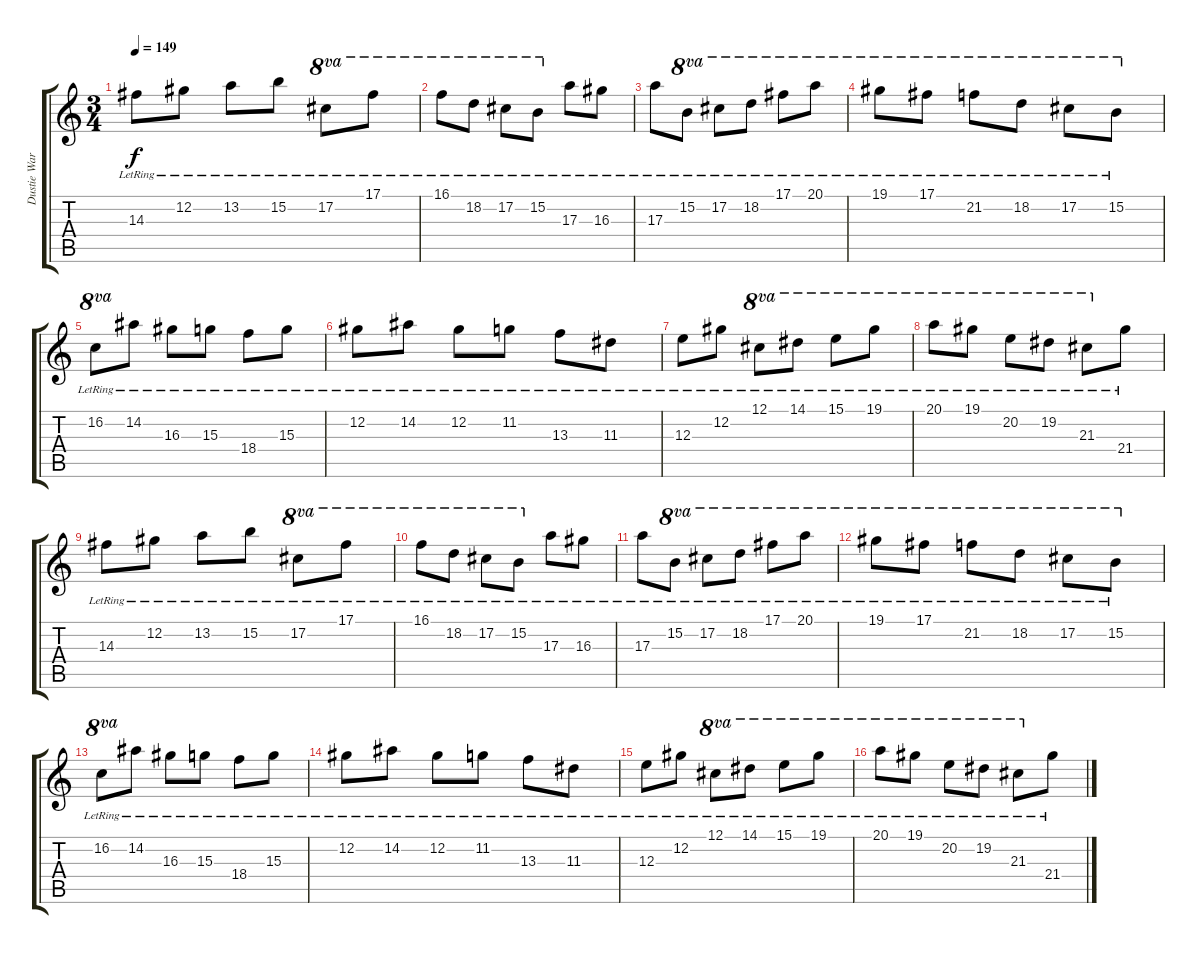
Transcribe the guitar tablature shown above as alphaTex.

\track ("Dustie Waring Lead Gtr." "Dustie War") {instrument distortionguitar}
\staff {score tabs}
\tuning (Db4 Ab3 E3 B2 Gb2 Db2) {hide}
\ts (3 4)
\tempo 149
\clef g2
\ks c
14.3{lr}.8{dy f volume 7} 12.2{lr}.8 13.2{lr}.8 15.2{lr}.8 17.2{lr}.8{ot 8va} 17.1{lr}.8{ot 8va} |
16.1{lr}.8{ot 8va} 18.2{lr}.8{ot 8va} 17.2{lr}.8{ot 8va} 15.2{lr}.8{ot 8va} 17.3{lr}.8 16.3{lr}.8 |
17.3{lr}.8 15.2{lr}.8{ot 8va} 17.2{lr}.8{ot 8va} 18.2{lr}.8{ot 8va} 17.1{lr}.8{ot 8va} 20.1{lr}.8{ot 8va} |
19.1{lr}.8{ot 8va} 17.1{lr}.8{ot 8va} 21.2{lr}.8{ot 8va} 18.2{lr}.8{ot 8va} 17.2{lr}.8{ot 8va} 15.2{lr}.8{ot 8va} |
16.2{lr}.8{ot 8va volume 5} 14.2{lr}.8 16.3{lr}.8 15.3{lr}.8 18.4{lr}.8 15.3{lr}.8 |
12.2{lr}.8 14.2{lr}.8 12.2{lr}.8 11.2{lr}.8 13.3{lr}.8 11.3{lr}.8 |
12.3{lr}.8 12.2{lr}.8 12.1{lr}.8{ot 8va} 14.1{lr}.8{ot 8va} 15.1{lr}.8{ot 8va} 19.1{lr}.8{ot 8va} |
20.1{lr}.8{ot 8va} 19.1{lr}.8{ot 8va} 20.2{lr}.8{ot 8va} 19.2{lr}.8{ot 8va} 21.3{lr}.8{ot 8va} 21.4{lr}.8 |
14.3{lr}.8{volume 3} 12.2{lr}.8 13.2{lr}.8 15.2{lr}.8 17.2{lr}.8{ot 8va} 17.1{lr}.8{ot 8va} |
16.1{lr}.8{ot 8va} 18.2{lr}.8{ot 8va} 17.2{lr}.8{ot 8va} 15.2{lr}.8{ot 8va} 17.3{lr}.8 16.3{lr}.8 |
17.3{lr}.8 15.2{lr}.8{ot 8va} 17.2{lr}.8{ot 8va} 18.2{lr}.8{ot 8va} 17.1{lr}.8{ot 8va} 20.1{lr}.8{ot 8va} |
19.1{lr}.8{ot 8va} 17.1{lr}.8{ot 8va} 21.2{lr}.8{ot 8va} 18.2{lr}.8{ot 8va} 17.2{lr}.8{ot 8va} 15.2{lr}.8{ot 8va} |
16.2{lr}.8{ot 8va volume 0} 14.2{lr}.8 16.3{lr}.8 15.3{lr}.8 18.4{lr}.8 15.3{lr}.8 |
12.2{lr}.8 14.2{lr}.8 12.2{lr}.8 11.2{lr}.8 13.3{lr}.8 11.3{lr}.8 |
12.3{lr}.8 12.2{lr}.8 12.1{lr}.8{ot 8va} 14.1{lr}.8{ot 8va} 15.1{lr}.8{ot 8va} 19.1{lr}.8{ot 8va} |
20.1{lr}.8{ot 8va} 19.1{lr}.8{ot 8va} 20.2{lr}.8{ot 8va} 19.2{lr}.8{ot 8va} 21.3{lr}.8{ot 8va} 21.4{lr}.8
